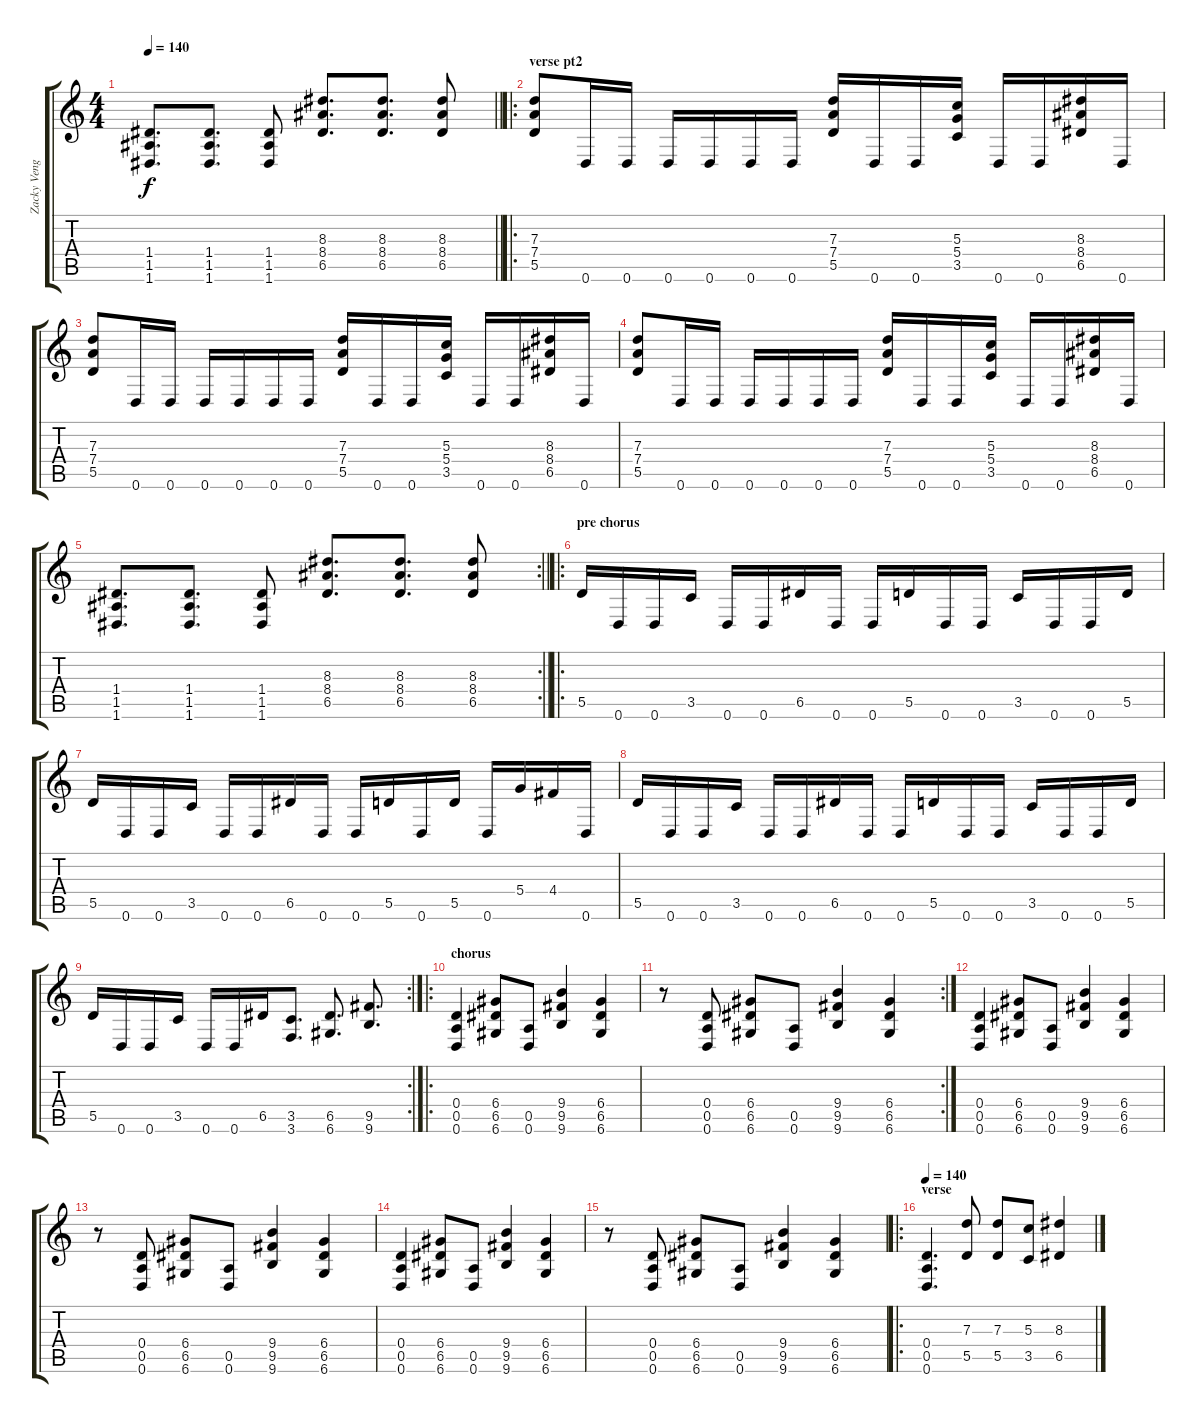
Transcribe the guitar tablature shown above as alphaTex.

\track ("Zacky Vengeance" "Zacky Veng") {instrument distortionguitar}
\staff {score tabs}
\tuning (E4 B3 G3 D3 A2 D2) {hide}
\ts (4 4)
\tempo 140
\clef g2
\barLineRight lightlight
\ks c
(1.4 1.5 1.6).8{d dy f} (1.4 1.5 1.6).8{d} (1.4 1.5 1.6).8 (8.3 8.4 6.5).8{d} (8.3 8.4 6.5).8{d} (8.3 8.4 6.5).8 |
\ro
\section ("" "verse pt2")
(7.3 7.4 5.5).8 0.6.16 0.6.16 0.6.16 0.6.16 0.6.16 0.6.16 (7.3 7.4 5.5).16 0.6.16 0.6.16 (5.3 5.4 3.5).16 0.6.16 0.6.16 (8.3 8.4 6.5).16 0.6.16 |
(7.3 7.4 5.5).8 0.6.16 0.6.16 0.6.16 0.6.16 0.6.16 0.6.16 (7.3 7.4 5.5).16 0.6.16 0.6.16 (5.3 5.4 3.5).16 0.6.16 0.6.16 (8.3 8.4 6.5).16 0.6.16 |
(7.3 7.4 5.5).8 0.6.16 0.6.16 0.6.16 0.6.16 0.6.16 0.6.16 (7.3 7.4 5.5).16 0.6.16 0.6.16 (5.3 5.4 3.5).16 0.6.16 0.6.16 (8.3 8.4 6.5).16 0.6.16 |
\rc 2
\barLineRight lightlight
(1.4 1.5 1.6).8{d} (1.4 1.5 1.6).8{d} (1.4 1.5 1.6).8 (8.3 8.4 6.5).8{d} (8.3 8.4 6.5).8{d} (8.3 8.4 6.5).8 |
\ro
\section ("" "pre chorus")
5.5.16 0.6.16 0.6.16 3.5.16 0.6.16 0.6.16 6.5.16 0.6.16 0.6.16 5.5.16 0.6.16 0.6.16 3.5.16 0.6.16 0.6.16 5.5.16 |
5.5.16 0.6.16 0.6.16 3.5.16 0.6.16 0.6.16 6.5.16 0.6.16 0.6.16 5.5.16 0.6.16 5.5.16 0.6.16 5.4.16 4.4.16 0.6.16 |
5.5.16 0.6.16 0.6.16 3.5.16 0.6.16 0.6.16 6.5.16 0.6.16 0.6.16 5.5.16 0.6.16 0.6.16 3.5.16 0.6.16 0.6.16 5.5.16 |
\rc 2
5.5.16 0.6.16 0.6.16 3.5.16 0.6.16 0.6.16 6.5.16 (3.5 3.6).8{d} (6.5 6.6).8{d} (9.5 9.6).8{d} |
\ro
\section ("" "chorus")
(0.4 0.5 0.6).4 (6.4 6.5 6.6).8 (0.5 0.6).8 (9.4 9.5 9.6).4 (6.4 6.5 6.6).4 |
\rc 2
r.8 (0.4 0.5 0.6).8 (6.4 6.5 6.6).8 (0.5 0.6).8 (9.4 9.5 9.6).4 (6.4 6.5 6.6).4 |
(0.4 0.5 0.6).4 (6.4 6.5 6.6).8 (0.5 0.6).8 (9.4 9.5 9.6).4 (6.4 6.5 6.6).4 |
r.8 (0.4 0.5 0.6).8 (6.4 6.5 6.6).8 (0.5 0.6).8 (9.4 9.5 9.6).4 (6.4 6.5 6.6).4 |
(0.4 0.5 0.6).4 (6.4 6.5 6.6).8 (0.5 0.6).8 (9.4 9.5 9.6).4 (6.4 6.5 6.6).4 |
r.8 (0.4 0.5 0.6).8 (6.4 6.5 6.6).8 (0.5 0.6).8 (9.4 9.5 9.6).4 (6.4 6.5 6.6).4 |
\ro
\section ("" "verse")
\tempo 140
(0.4 0.5 0.6).4{d} (7.3 5.5).8 (7.3 5.5).8 (5.3 3.5).8 (8.3 6.5).4
